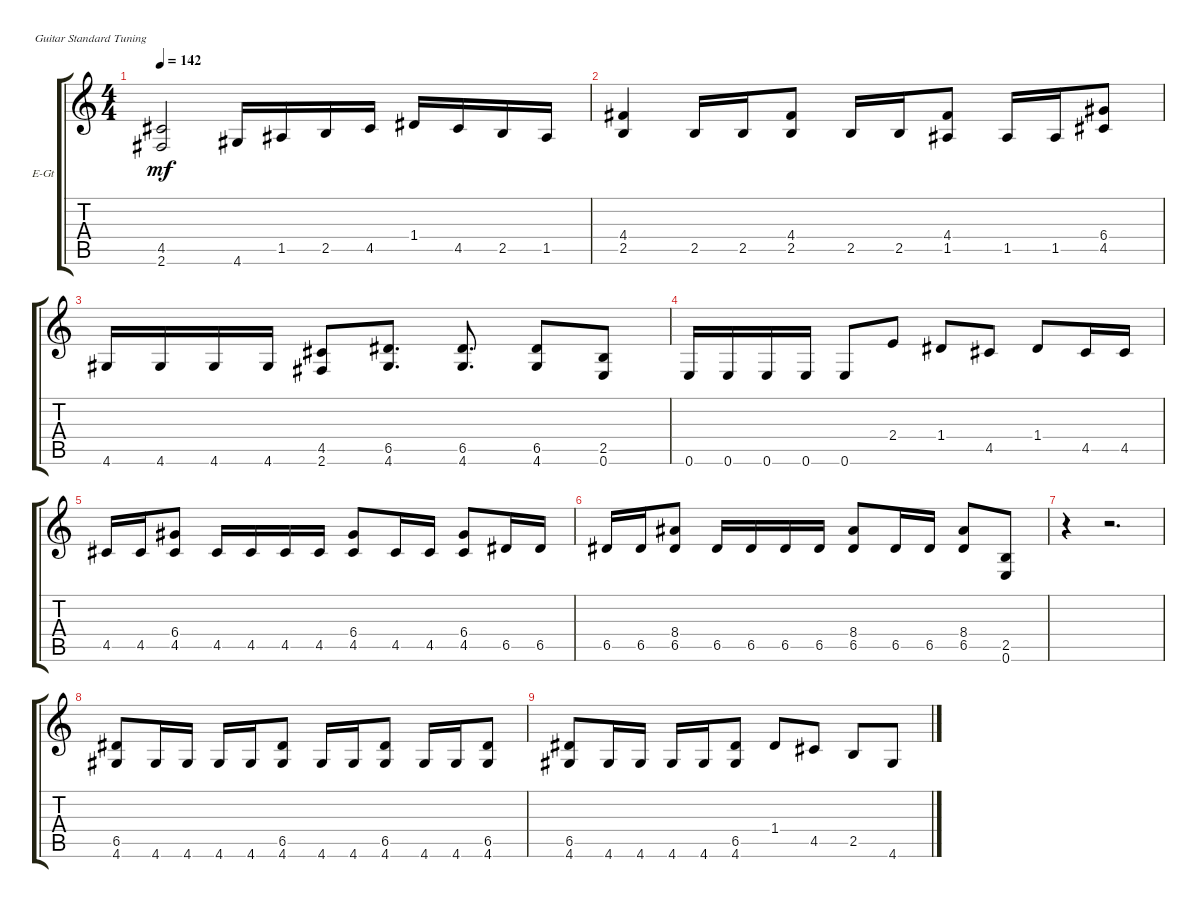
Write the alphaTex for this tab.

\bracketExtendMode groupsimilarinstruments
\firstSystemTrackNameOrientation horizontal
\otherSystemsTrackNameOrientation horizontal
\track ("Electric Guitar" "E-Gt") {solo instrument distortionguitar}
\staff {score tabs}
\tuning (E4 B3 G3 D3 A2 E2)
\ts (4 4)
\tempo 142
\clef g2
\ks c
(4.5 2.6).2{dy mf} 4.6.16 1.5.16 2.5.16 4.5.16 1.4.16 4.5.16 2.5.16 1.5.16 |
(4.4 2.5).4 2.5.16 2.5.16 (4.4 2.5).8 2.5.16 2.5.16 (4.4 1.5).8 1.5.16 1.5.16 (6.4 4.5).8 |
4.6.16 4.6.16 4.6.16 4.6.16 (4.5 2.6).8 (6.5 4.6).8{d} (6.5 4.6).8{d} (6.5 4.6).8 (2.5 0.6).8 |
0.6.16 0.6.16 0.6.16 0.6.16 0.6.8 2.4.8 1.4.8 4.5.8 1.4.8 4.5.16 4.5.16 |
4.5.16 4.5.16 (6.4 4.5).8 4.5.16 4.5.16 4.5.16 4.5.16 (6.4 4.5).8 4.5.16 4.5.16 (6.4 4.5).8 6.5.16 6.5.16 |
6.5.16 6.5.16 (8.4 6.5).8 6.5.16 6.5.16 6.5.16 6.5.16 (8.4 6.5).8 6.5.16 6.5.16 (8.4 6.5).8 (2.5 0.6).8 |
r.4 r.2{d} |
(6.5 4.6).8 4.6.16 4.6.16 4.6.16 4.6.16 (6.5 4.6).8 4.6.16 4.6.16 (6.5 4.6).8 4.6.16 4.6.16 (6.5 4.6).8 |
(6.5 4.6).8 4.6.16 4.6.16 4.6.16 4.6.16 (6.5 4.6).8 1.4.8 4.5.8 2.5.8 4.6.8
